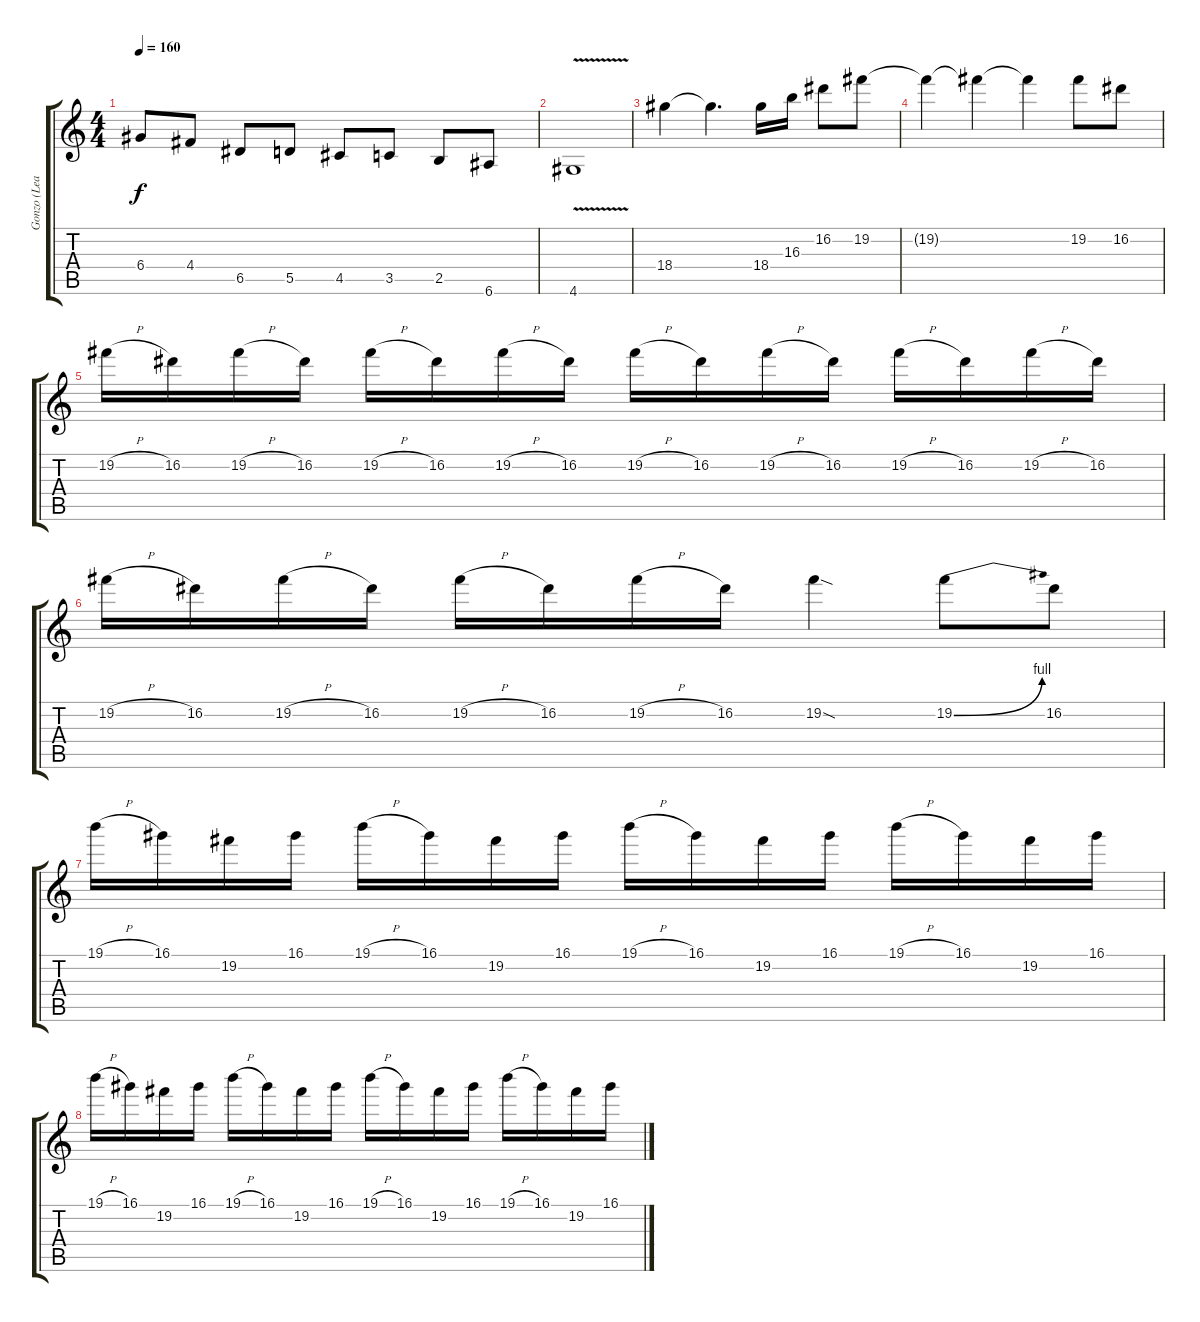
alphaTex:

\track ("Gonzo (Lead Guitar)" "Gonzo (Lea") {instrument distortionguitar}
\staff {score tabs}
\tuning (E4 B3 G3 D3 A2 E2) {hide}
\ts (4 4)
\tempo 160
\clef g2
\ks c
6.4.8{dy f} 4.4.8 6.5.8 5.5.8 4.5.8 3.5.8 2.5.8 6.6.8 |
4.6{v}.1 |
18.4.4 18.4{t}.4{d} 18.4.16 16.3.16 16.2.8 19.2.8 |
19.2{t}.4 19.2{t}.4 19.2{t}.4 19.2.8 16.2.8 |
19.2{h}.16 16.2.16 19.2{h}.16 16.2.16 19.2{h}.16 16.2.16 19.2{h}.16 16.2.16 19.2{h}.16 16.2.16 19.2{h}.16 16.2.16 19.2{h}.16 16.2.16 19.2{h}.16 16.2.16 |
19.2{h}.16 16.2.16 19.2{h}.16 16.2.16 19.2{h}.16 16.2.16 19.2{h}.16 16.2.16 19.2{sod}.4 19.2{be (bend 0 0 60 4)}.8 16.2.8 |
19.1{h}.16 16.1.16 19.2.16 16.1.16 19.1{h}.16 16.1.16 19.2.16 16.1.16 19.1{h}.16 16.1.16 19.2.16 16.1.16 19.1{h}.16 16.1.16 19.2.16 16.1.16 |
19.1{h}.16 16.1.16 19.2.16 16.1.16 19.1{h}.16 16.1.16 19.2.16 16.1.16 19.1{h}.16 16.1.16 19.2.16 16.1.16 19.1{h}.16 16.1.16 19.2.16 16.1.16
